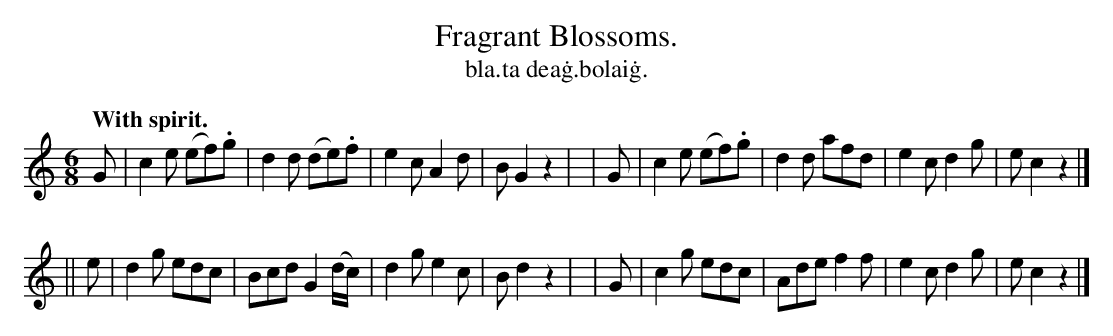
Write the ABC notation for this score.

X:1
T: Fragrant Blossoms.
T: bla\.ta dea\.g\.bolai\.g.
Q: "With spirit."
M: 6/8
L: 1/8
K: C
   G | c2e (ef).g | d2d (de).f | e2c A2d | B G2z2 |\
|  G | c2e (ef).g | d2d  afd   | e2c d2g | ec2 z2 |]
|| e | d2g  edc   | Bcd G2(d/c/) | d2g e2c | Bd2 z2 |\
|  G | c2g  edc   | Ade f2f | e2c d2g | ec2 z2 |]
